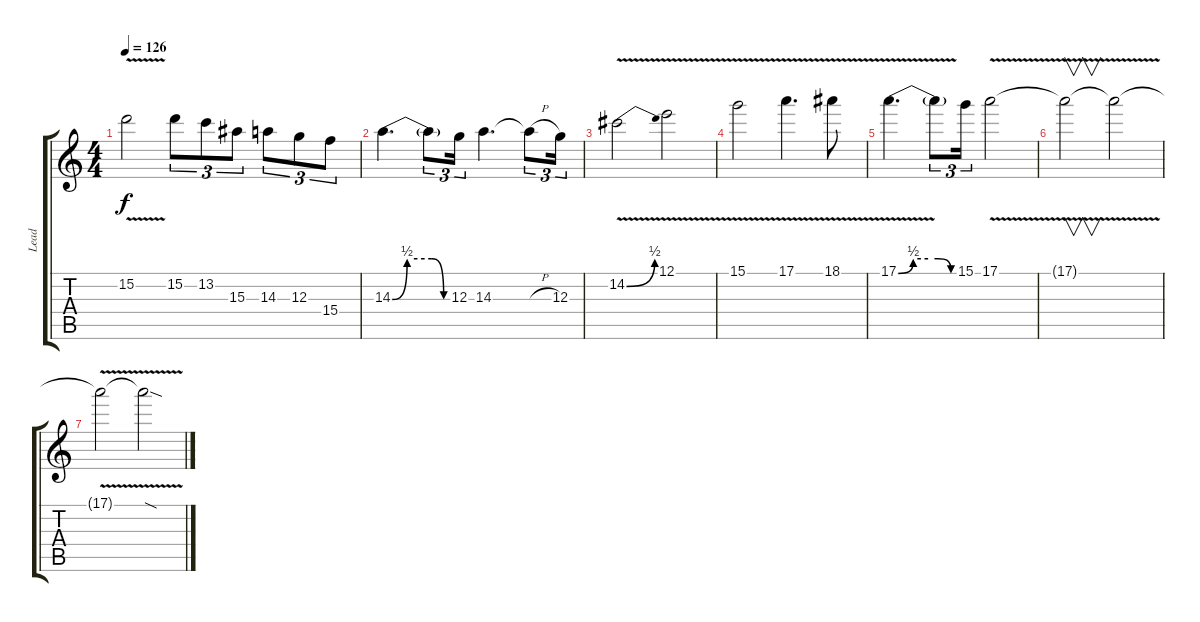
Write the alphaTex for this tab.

\track ("Lead" "Lead") {instrument distortionguitar}
\staff {score tabs}
\tuning (E4 B3 G3 D3 A2 E2) {hide}
\ts (4 4)
\tempo 126
\clef g2
\ks c
15.2{v}.2{dy f} 15.2.8{tu (3 2)} 13.2.8{tu (3 2)} 15.3.8{tu (3 2)} 14.3.8{tu (3 2)} 12.3.8{tu (3 2)} 15.4.8{tu (3 2)} |
14.3{be (custom 0 0 15 2 40 2 52 0 60 0)}.4{d} 14.3{t}.8{tu (3 2)} 12.3.16{tu (3 2)} 14.3.4{d} 14.3{h t}.8{tu (3 2)} 12.3.16{tu (3 2)} |
14.2{be (bend 0 0 60 2) v}.2 12.1{v}.2 |
15.1{v}.2 17.1{v}.4{d} 18.1{v}.8 |
17.1{be (custom 0 0 15 2 30 2 40 2 53 0 60 0) v}.4{d} 17.1{t}.8{tu (3 2)} 15.1.16{tu (3 2)} 17.1{v}.2 |
17.1{t}.2{v} 17.1{v t}.2 |
17.1{v t}.2 17.1{sod t}.2
